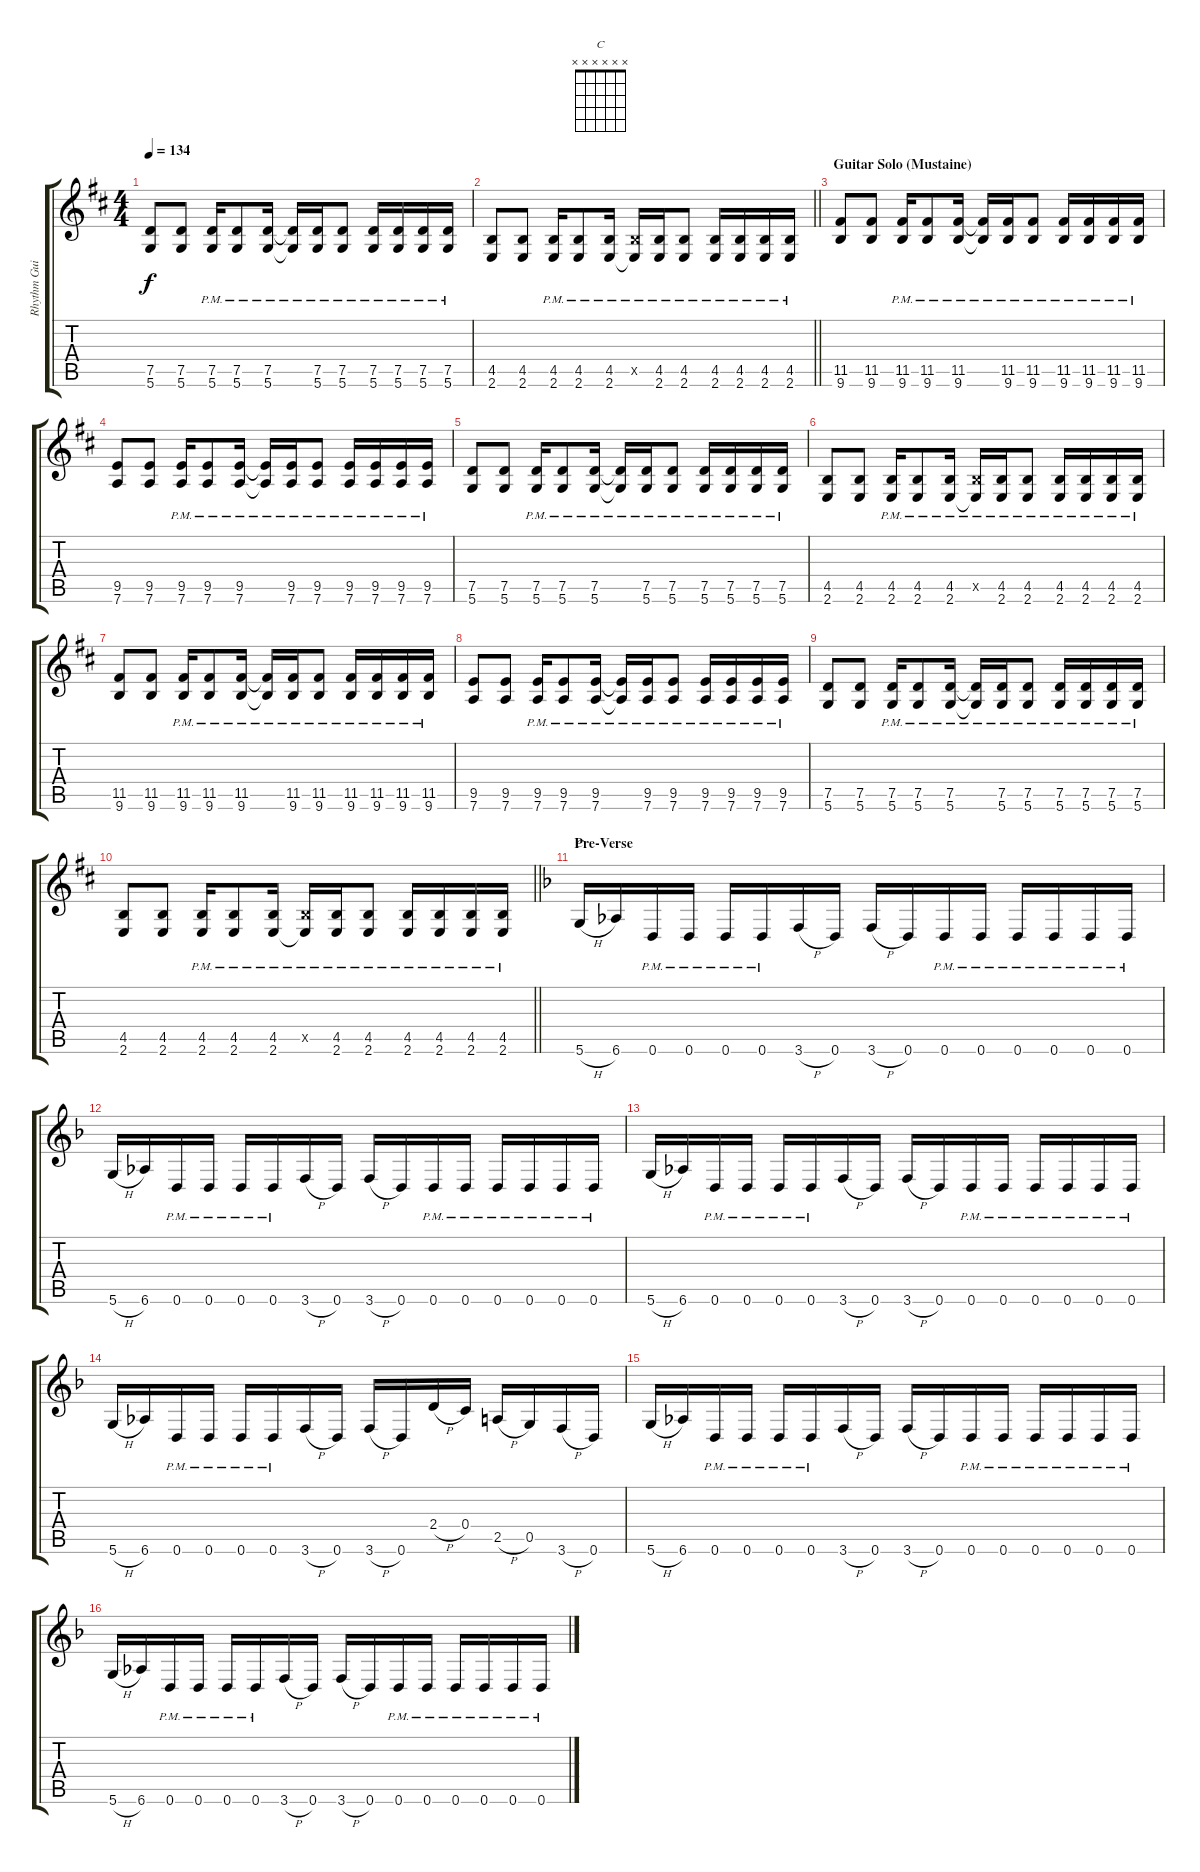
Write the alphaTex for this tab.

\track ("Rhythm Guitar 2" "Rhythm Gui") {instrument distortionguitar}
\staff {score tabs}
\tuning (D4 A3 F3 C3 G2 D2) {hide}
\chord ("C" x x x x x x)
\ts (4 4)
\tempo 134
\clef g2
\ks bminor
(7.5 5.6).8{dy f} (7.5 5.6).8 (7.5{pm} 5.6{pm}).16 (7.5{pm} 5.6{pm}).8 (7.5{pm} 5.6{pm}).16 (7.5{pm t} 5.6{pm t}).16 (7.5{pm} 5.6{pm}).16 (7.5{pm} 5.6{pm}).8 (7.5{pm} 5.6{pm}).16 (7.5{pm} 5.6{pm}).16 (7.5{pm} 5.6{pm}).16 (7.5{pm} 5.6{pm}).16 |
\barLineRight lightlight
(4.5 2.6).8 (4.5 2.6).8 (4.5{pm} 2.6{pm}).16 (4.5{pm} 2.6{pm}).8 (4.5{pm} 2.6{pm}).16 (4.5{pm x} 2.6{pm t}).16 (4.5{pm} 2.6{pm}).16 (4.5{pm} 2.6{pm}).8 (4.5{pm} 2.6{pm}).16 (4.5{pm} 2.6{pm}).16 (4.5{pm} 2.6{pm}).16 (4.5{pm} 2.6{pm}).16 |
\section ("" "Guitar Solo (Mustaine)")
(11.5 9.6).8 (11.5 9.6).8 (11.5{pm} 9.6{pm}).16 (11.5{pm} 9.6{pm}).8 (11.5{pm} 9.6{pm}).16 (11.5{pm t} 9.6{pm t}).16 (11.5{pm} 9.6{pm}).16 (11.5{pm} 9.6{pm}).8 (11.5{pm} 9.6{pm}).16 (11.5{pm} 9.6{pm}).16 (11.5{pm} 9.6{pm}).16 (11.5{pm} 9.6{pm}).16 |
(9.5 7.6).8 (9.5 7.6).8 (9.5{pm} 7.6{pm}).16 (9.5{pm} 7.6{pm}).8 (9.5{pm} 7.6{pm}).16 (9.5{pm t} 7.6{pm t}).16 (9.5{pm} 7.6{pm}).16 (9.5{pm} 7.6{pm}).8 (9.5{pm} 7.6{pm}).16 (9.5{pm} 7.6{pm}).16 (9.5{pm} 7.6{pm}).16 (9.5{pm} 7.6{pm}).16 |
(7.5 5.6).8 (7.5 5.6).8 (7.5{pm} 5.6{pm}).16 (7.5{pm} 5.6{pm}).8 (7.5{pm} 5.6{pm}).16 (7.5{pm t} 5.6{pm t}).16 (7.5{pm} 5.6{pm}).16 (7.5{pm} 5.6{pm}).8 (7.5{pm} 5.6{pm}).16 (7.5{pm} 5.6{pm}).16 (7.5{pm} 5.6{pm}).16 (7.5{pm} 5.6{pm}).16 |
(4.5 2.6).8 (4.5 2.6).8 (4.5{pm} 2.6{pm}).16 (4.5{pm} 2.6{pm}).8 (4.5{pm} 2.6{pm}).16 (4.5{pm x} 2.6{pm t}).16 (4.5{pm} 2.6{pm}).16 (4.5{pm} 2.6{pm}).8 (4.5{pm} 2.6{pm}).16 (4.5{pm} 2.6{pm}).16 (4.5{pm} 2.6{pm}).16 (4.5{pm} 2.6{pm}).16 |
(11.5 9.6).8 (11.5 9.6).8 (11.5{pm} 9.6{pm}).16 (11.5{pm} 9.6{pm}).8 (11.5{pm} 9.6{pm}).16 (11.5{pm t} 9.6{pm t}).16 (11.5{pm} 9.6{pm}).16 (11.5{pm} 9.6{pm}).8 (11.5{pm} 9.6{pm}).16 (11.5{pm} 9.6{pm}).16 (11.5{pm} 9.6{pm}).16 (11.5{pm} 9.6{pm}).16 |
(9.5 7.6).8 (9.5 7.6).8 (9.5{pm} 7.6{pm}).16 (9.5{pm} 7.6{pm}).8 (9.5{pm} 7.6{pm}).16 (9.5{pm t} 7.6{pm t}).16 (9.5{pm} 7.6{pm}).16 (9.5{pm} 7.6{pm}).8 (9.5{pm} 7.6{pm}).16 (9.5{pm} 7.6{pm}).16 (9.5{pm} 7.6{pm}).16 (9.5{pm} 7.6{pm}).16 |
(7.5 5.6).8 (7.5 5.6).8 (7.5{pm} 5.6{pm}).16 (7.5{pm} 5.6{pm}).8 (7.5{pm} 5.6{pm}).16 (7.5{pm t} 5.6{pm t}).16 (7.5{pm} 5.6{pm}).16 (7.5{pm} 5.6{pm}).8 (7.5{pm} 5.6{pm}).16 (7.5{pm} 5.6{pm}).16 (7.5{pm} 5.6{pm}).16 (7.5{pm} 5.6{pm}).16 |
\barLineRight lightlight
(4.5 2.6).8 (4.5 2.6).8 (4.5{pm} 2.6{pm}).16 (4.5{pm} 2.6{pm}).8 (4.5{pm} 2.6{pm}).16 (4.5{pm x} 2.6{pm t}).16 (4.5{pm} 2.6{pm}).16 (4.5{pm} 2.6{pm}).8 (4.5{pm} 2.6{pm}).16 (4.5{pm} 2.6{pm}).16 (4.5{pm} 2.6{pm}).16 (4.5{pm} 2.6{pm}).16 |
\section ("" "Pre-Verse")
\ks dminor
5.6{h}.16{ch "C"} 6.6.16 0.6{pm}.16 0.6{pm}.16 0.6{pm}.16 0.6{pm}.16 3.6{h}.16 0.6.16 3.6{h}.16 0.6.16 0.6{pm}.16 0.6{pm}.16 0.6{pm}.16 0.6{pm}.16 0.6{pm}.16 0.6{pm}.16 |
5.6{h}.16 6.6.16 0.6{pm}.16 0.6{pm}.16 0.6{pm}.16 0.6{pm}.16 3.6{h}.16 0.6.16 3.6{h}.16 0.6.16 0.6{pm}.16 0.6{pm}.16 0.6{pm}.16 0.6{pm}.16 0.6{pm}.16 0.6{pm}.16 |
5.6{h}.16 6.6.16 0.6{pm}.16 0.6{pm}.16 0.6{pm}.16 0.6{pm}.16 3.6{h}.16 0.6.16 3.6{h}.16 0.6.16 0.6{pm}.16 0.6{pm}.16 0.6{pm}.16 0.6{pm}.16 0.6{pm}.16 0.6{pm}.16 |
5.6{h}.16 6.6.16 0.6{pm}.16 0.6{pm}.16 0.6{pm}.16 0.6{pm}.16 3.6{h}.16 0.6.16 3.6{h}.16 0.6.16 2.4{h}.16 0.4.16 2.5{h}.16 0.5.16 3.6{h}.16 0.6.16 |
5.6{h}.16 6.6.16 0.6{pm}.16 0.6{pm}.16 0.6{pm}.16 0.6{pm}.16 3.6{h}.16 0.6.16 3.6{h}.16 0.6.16 0.6{pm}.16 0.6{pm}.16 0.6{pm}.16 0.6{pm}.16 0.6{pm}.16 0.6{pm}.16 |
5.6{h}.16 6.6.16 0.6{pm}.16 0.6{pm}.16 0.6{pm}.16 0.6{pm}.16 3.6{h}.16 0.6.16 3.6{h}.16 0.6.16 0.6{pm}.16 0.6{pm}.16 0.6{pm}.16 0.6{pm}.16 0.6{pm}.16 0.6{pm}.16
